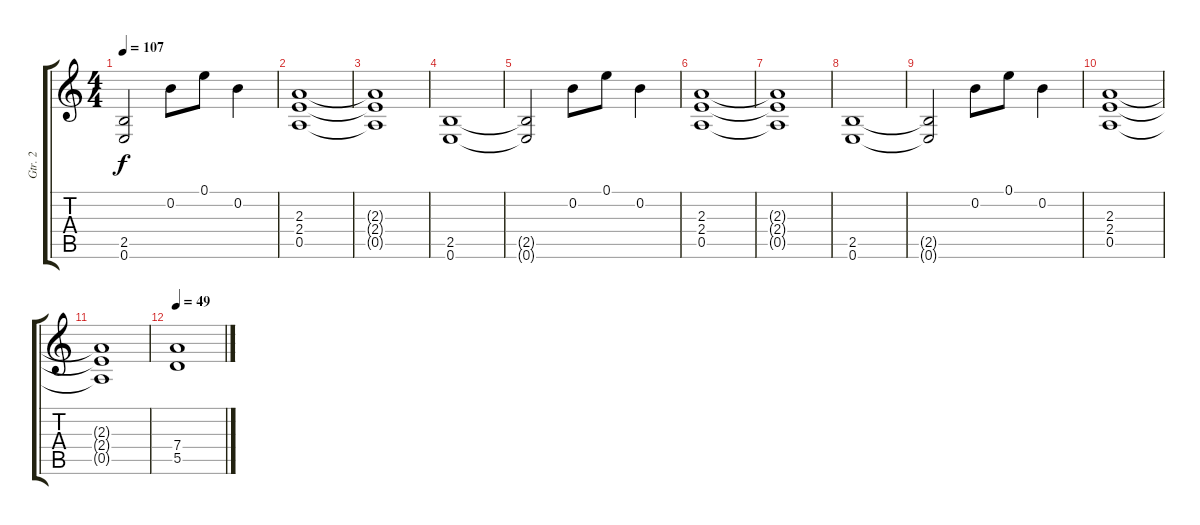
\track ("Gtr. 2" "Gtr. 2") {instrument overdrivenguitar}
\staff {score tabs}
\tuning (E4 B3 G3 D3 A2 E2) {hide}
\ts (4 4)
\tempo 107
\clef g2
\ks c
(2.5{t} 0.6{t}).2{dy f} 0.2.8 0.1.8 0.2.4 |
(2.3 2.4 0.5).1 |
(2.3{t} 2.4{t} 0.5{t}).1 |
(2.5 0.6).1 |
(2.5{t} 0.6{t}).2 0.2.8 0.1.8 0.2.4 |
(2.3 2.4 0.5).1 |
(2.3{t} 2.4{t} 0.5{t}).1 |
(2.5 0.6).1 |
(2.5{t} 0.6{t}).2 0.2.8 0.1.8 0.2.4 |
(2.3 2.4 0.5).1 |
(2.3{t} 2.4{t} 0.5{t}).1 |
\tempo 49
(7.4 5.5).1
